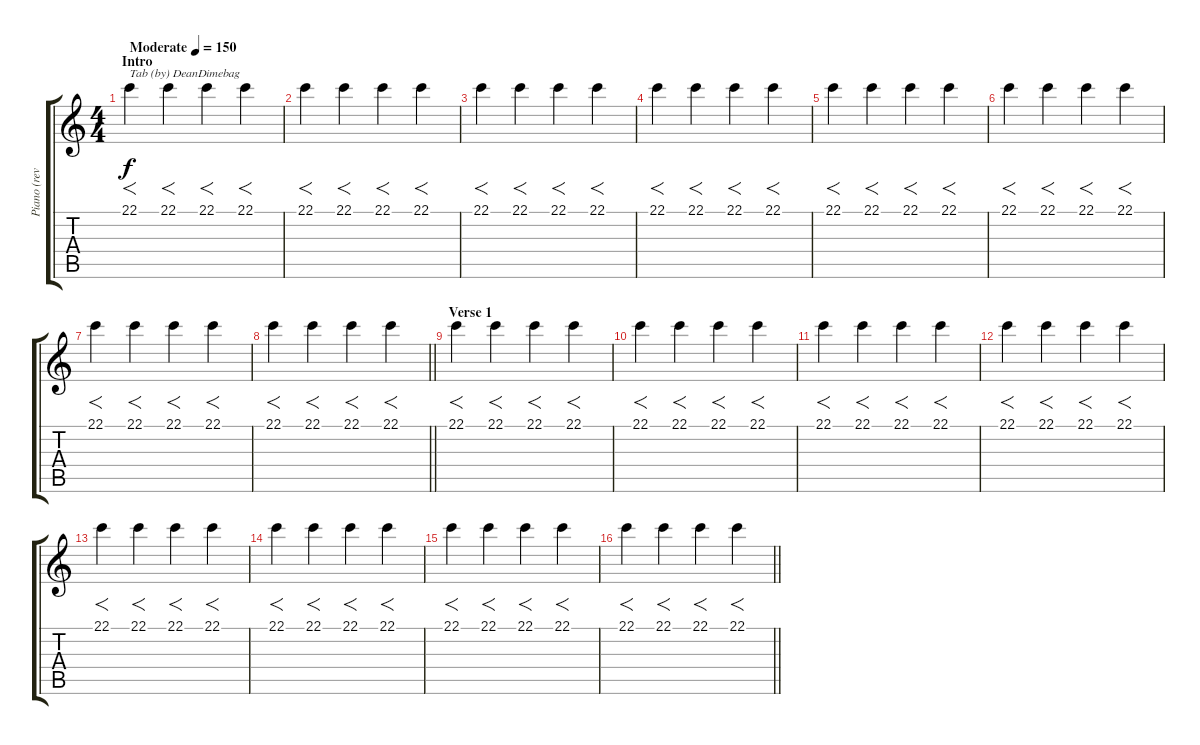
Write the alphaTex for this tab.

\track ("Piano (reversed)" "Piano (rev") {instrument brightacousticpiano}
\staff {score tabs}
\tuning (D4 A3 F3 C3 G2 D2) {hide}
\ts (4 4)
\section ("" "Intro")
\tempo (150 "Moderate")
\clef g2
\ks c
22.1.4{f txt "Tab (by) DeanDimebag" dy f instrument brightacousticpiano} 22.1.4{f} 22.1.4{f} 22.1.4{f} |
22.1.4{f} 22.1.4{f} 22.1.4{f} 22.1.4{f} |
22.1.4{f} 22.1.4{f} 22.1.4{f} 22.1.4{f} |
22.1.4{f} 22.1.4{f} 22.1.4{f} 22.1.4{f} |
22.1.4{f} 22.1.4{f} 22.1.4{f} 22.1.4{f} |
22.1.4{f} 22.1.4{f} 22.1.4{f} 22.1.4{f} |
22.1.4{f} 22.1.4{f} 22.1.4{f} 22.1.4{f} |
\barLineRight lightlight
22.1.4{f} 22.1.4{f} 22.1.4{f} 22.1.4{f} |
\section ("" "Verse 1")
22.1.4{f} 22.1.4{f} 22.1.4{f} 22.1.4{f} |
22.1.4{f} 22.1.4{f} 22.1.4{f} 22.1.4{f} |
22.1.4{f} 22.1.4{f} 22.1.4{f} 22.1.4{f} |
22.1.4{f} 22.1.4{f} 22.1.4{f} 22.1.4{f} |
22.1.4{f} 22.1.4{f} 22.1.4{f} 22.1.4{f} |
22.1.4{f} 22.1.4{f} 22.1.4{f} 22.1.4{f} |
22.1.4{f} 22.1.4{f} 22.1.4{f} 22.1.4{f} |
\barLineRight lightlight
22.1.4{f} 22.1.4{f} 22.1.4{f} 22.1.4{f}
